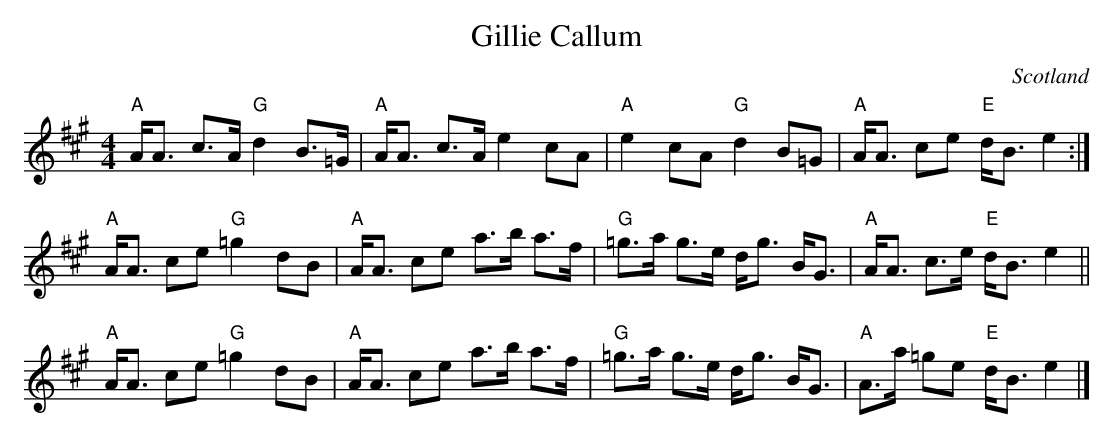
X:1
T:Gillie Callum
O:Scotland
M:4/4
L:1/8
K:A
"A"A<A c>A "G"d2 B>=G|"A"A<A c>A e2 cA|"A"e2 cA "G"d2 B=G|"A"A<A ce "E"d<B e2:|
"A"A<A ce "G"=g2 dB|"A"A<A ce a>b a>f|\
"G"=g>a g>e d<g B<G|"A"A<A c>e "E"d<B e2||
"A"A<A ce "G"=g2 dB|"A"A<A ce a>b a>f|\
"G"=g>a g>e d<g B<G|"A"A>a =ge "E"d<B e2|]
